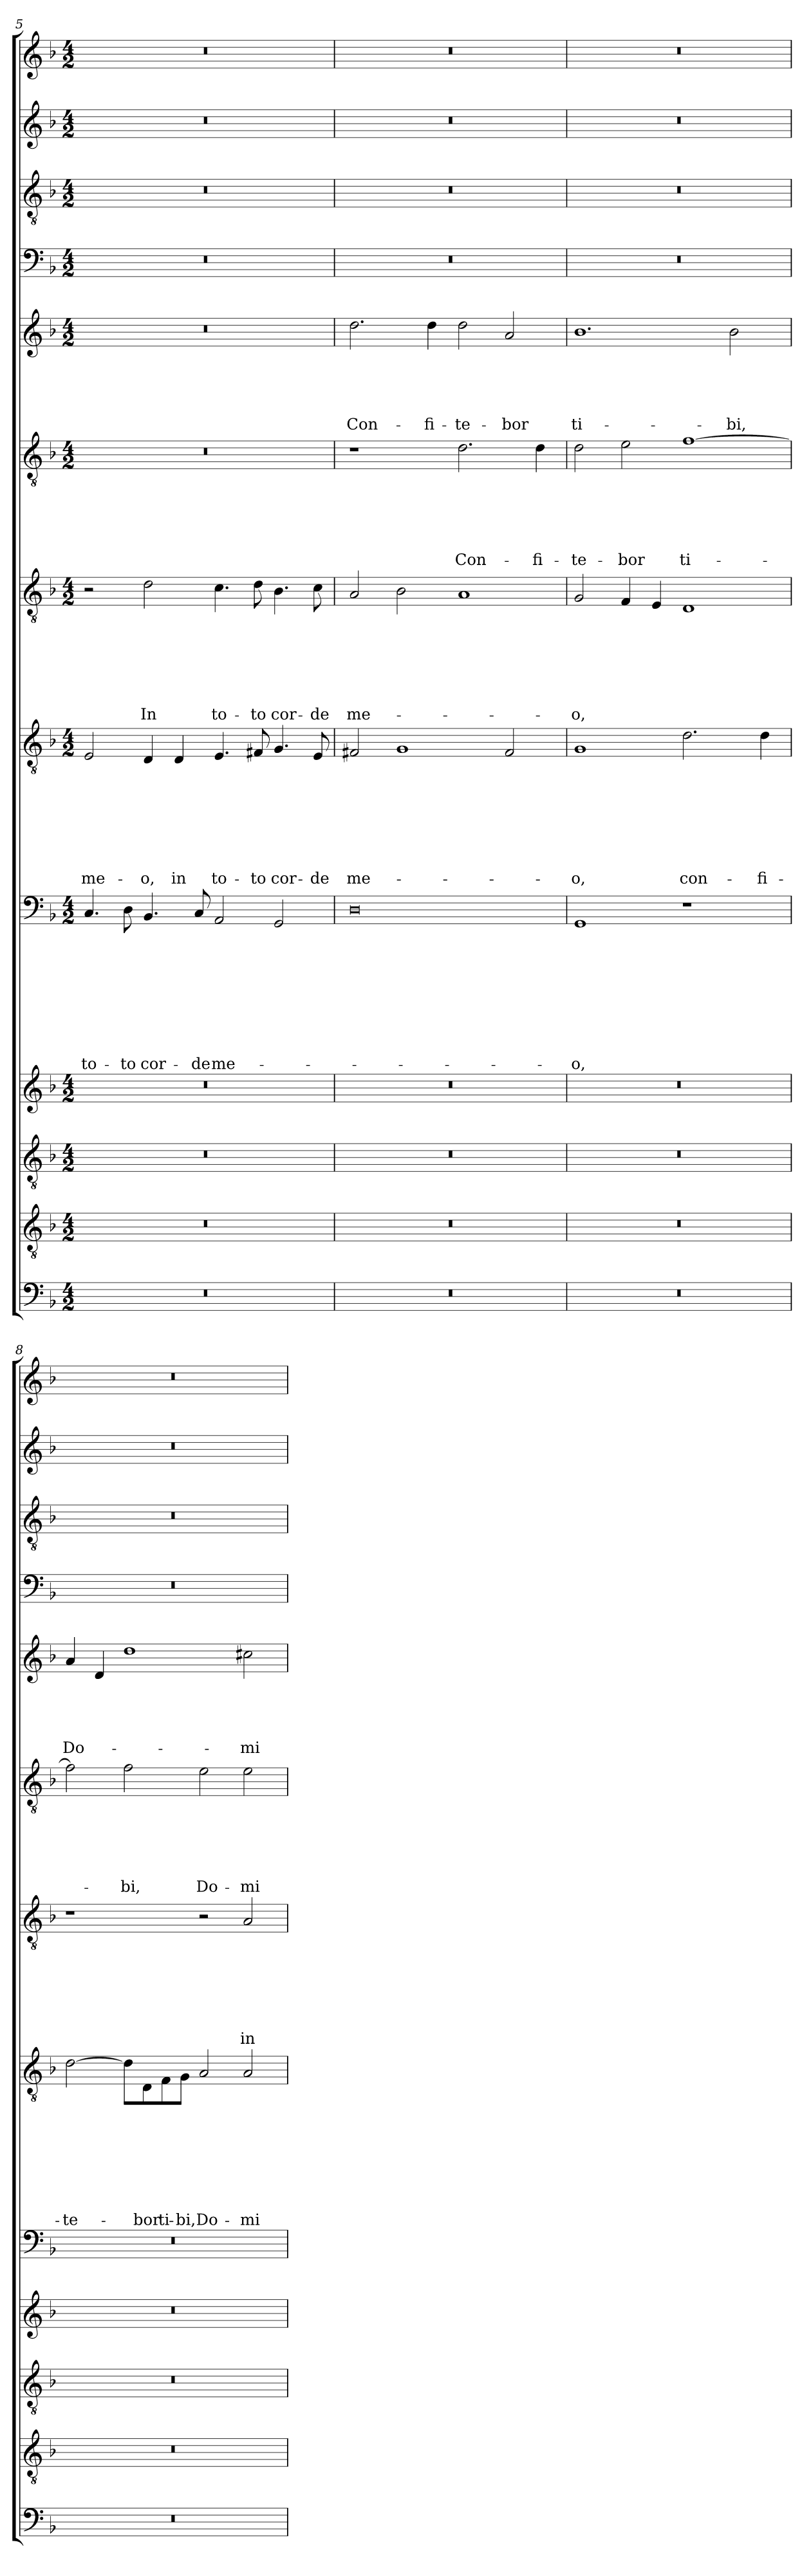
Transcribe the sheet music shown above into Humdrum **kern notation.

**kern	**kern	**kern	**kern	**kern	**text	**text	**text	**text	**text	**text	**text	**text	**text	**kern	**text	**text	**text	**text	**text	**text	**text	**text	**kern	**text	**text	**text	**text	**text	**text	**text	**kern	**text	**text	**text	**text	**text	**text	**kern	**text	**text	**text	**text	**text	**kern	**kern	**kern	**kern
*part13	*part12	*part11	*part10	*part9	*part9	*part9	*part9	*part9	*part9	*part9	*part9	*part9	*part9	*part8	*part8	*part8	*part8	*part8	*part8	*part8	*part8	*part8	*part7	*part7	*part7	*part7	*part7	*part7	*part7	*part7	*part6	*part6	*part6	*part6	*part6	*part6	*part6	*part5	*part5	*part5	*part5	*part5	*part5	*part4	*part3	*part2	*part1
*staff13	*staff12	*staff11	*staff10	*staff9	*staff9	*staff9	*staff9	*staff9	*staff9	*staff9	*staff9	*staff9	*staff9	*staff8	*staff8	*staff8	*staff8	*staff8	*staff8	*staff8	*staff8	*staff8	*staff7	*staff7	*staff7	*staff7	*staff7	*staff7	*staff7	*staff7	*staff6	*staff6	*staff6	*staff6	*staff6	*staff6	*staff6	*staff5	*staff5	*staff5	*staff5	*staff5	*staff5	*staff4	*staff3	*staff2	*staff1
*clefF4	*clefGv2	*clefGv2	*clefG2	*clefF4	*	*	*	*	*	*	*	*	*	*clefGv2	*	*	*	*	*	*	*	*	*clefGv2	*	*	*	*	*	*	*	*clefGv2	*	*	*	*	*	*	*clefG2	*	*	*	*	*	*clefF4	*clefGv2	*clefG2	*clefG2
*k[b-]	*k[b-]	*k[b-]	*k[b-]	*k[b-]	*	*	*	*	*	*	*	*	*	*k[b-]	*	*	*	*	*	*	*	*	*k[b-]	*	*	*	*	*	*	*	*k[b-]	*	*	*	*	*	*	*k[b-]	*	*	*	*	*	*k[b-]	*k[b-]	*k[b-]	*k[b-]
*F:	*F:	*F:	*F:	*F:	*	*	*	*	*	*	*	*	*	*F:	*	*	*	*	*	*	*	*	*F:	*	*	*	*	*	*	*	*F:	*	*	*	*	*	*	*F:	*	*	*	*	*	*F:	*F:	*F:	*F:
*M4/2	*M4/2	*M4/2	*M4/2	*M4/2	*	*	*	*	*	*	*	*	*	*M4/2	*	*	*	*	*	*	*	*	*M4/2	*	*	*	*	*	*	*	*M4/2	*	*	*	*	*	*	*M4/2	*	*	*	*	*	*M4/2	*M4/2	*M4/2	*M4/2
=5	=5	=5	=5	=5	=5	=5	=5	=5	=5	=5	=5	=5	=5	=5	=5	=5	=5	=5	=5	=5	=5	=5	=5	=5	=5	=5	=5	=5	=5	=5	=5	=5	=5	=5	=5	=5	=5	=5	=5	=5	=5	=5	=5	=5	=5	=5	=5
!	!	!	!	!	!	!	!	!	!	!	!	!	!LO:LY:b	!	!	!	!	!	!	!	!	!LO:LY:b	!	!	!	!	!	!	!	!	!	!	!	!	!	!	!	!	!	!	!	!	!	!	!	!	!
0r	0r	0r	0r	4.C/	.	.	.	.	.	.	.	.	to-	2E/	.	.	.	.	.	.	.	me-	2r	.	.	.	.	.	.	.	0r	.	.	.	.	.	.	0r	.	.	.	.	.	0r	0r	0r	0r
!	!	!	!	!	!	!	!	!	!	!	!	!	!LO:LY:b	!	!	!	!	!	!	!	!	!	!	!	!	!	!	!	!	!	!	!	!	!	!	!	!	!	!	!	!	!	!	!	!	!	!
.	.	.	.	8D\	.	.	.	.	.	.	.	.	-to	.	.	.	.	.	.	.	.	.	.	.	.	.	.	.	.	.	.	.	.	.	.	.	.	.	.	.	.	.	.	.	.	.	.
!	!	!	!	!	!	!	!	!	!	!	!	!	!LO:LY:b	!	!	!	!	!	!	!	!	!LO:LY:b	!	!	!	!	!	!	!	!LO:LY:b	!	!	!	!	!	!	!	!	!	!	!	!	!	!	!	!	!
.	.	.	.	4.BB-/	.	.	.	.	.	.	.	.	cor-	4D/	.	.	.	.	.	.	.	-o,	2d\	.	.	.	.	.	.	In	.	.	.	.	.	.	.	.	.	.	.	.	.	.	.	.	.
!	!	!	!	!	!	!	!	!	!	!	!	!	!	!	!	!	!	!	!	!	!	!LO:LY:b	!	!	!	!	!	!	!	!	!	!	!	!	!	!	!	!	!	!	!	!	!	!	!	!	!
.	.	.	.	.	.	.	.	.	.	.	.	.	.	4D/	.	.	.	.	.	.	.	in	.	.	.	.	.	.	.	.	.	.	.	.	.	.	.	.	.	.	.	.	.	.	.	.	.
!	!	!	!	!	!	!	!	!	!	!	!	!	!LO:LY:b	!	!	!	!	!	!	!	!	!	!	!	!	!	!	!	!	!	!	!	!	!	!	!	!	!	!	!	!	!	!	!	!	!	!
.	.	.	.	8C/	.	.	.	.	.	.	.	.	-de	.	.	.	.	.	.	.	.	.	.	.	.	.	.	.	.	.	.	.	.	.	.	.	.	.	.	.	.	.	.	.	.	.	.
!	!	!	!	!	!	!	!	!	!	!	!	!	!LO:LY:b	!	!	!	!	!	!	!	!	!LO:LY:b	!	!	!	!	!	!	!	!LO:LY:b	!	!	!	!	!	!	!	!	!	!	!	!	!	!	!	!	!
.	.	.	.	2AA/	.	.	.	.	.	.	.	.	me-	4.E/	.	.	.	.	.	.	.	to-	4.c\	.	.	.	.	.	.	to-	.	.	.	.	.	.	.	.	.	.	.	.	.	.	.	.	.
!	!	!	!	!	!	!	!	!	!	!	!	!	!	!	!	!	!	!	!	!	!	!LO:LY:b	!	!	!	!	!	!	!	!LO:LY:b	!	!	!	!	!	!	!	!	!	!	!	!	!	!	!	!	!
.	.	.	.	.	.	.	.	.	.	.	.	.	.	8F#X/	.	.	.	.	.	.	.	-to	8d\	.	.	.	.	.	.	-to	.	.	.	.	.	.	.	.	.	.	.	.	.	.	.	.	.
!	!	!	!	!	!	!	!	!	!	!	!	!	!	!	!	!	!	!	!	!	!	!LO:LY:b	!	!	!	!	!	!	!	!LO:LY:b	!	!	!	!	!	!	!	!	!	!	!	!	!	!	!	!	!
.	.	.	.	2GG/	.	.	.	.	.	.	.	.	.	4.G/	.	.	.	.	.	.	.	cor-	4.B-\	.	.	.	.	.	.	cor-	.	.	.	.	.	.	.	.	.	.	.	.	.	.	.	.	.
!	!	!	!	!	!	!	!	!	!	!	!	!	!	!	!	!	!	!	!	!	!	!LO:LY:b	!	!	!	!	!	!	!	!LO:LY:b	!	!	!	!	!	!	!	!	!	!	!	!	!	!	!	!	!
.	.	.	.	.	.	.	.	.	.	.	.	.	.	8E/	.	.	.	.	.	.	.	-de	8c\	.	.	.	.	.	.	-de	.	.	.	.	.	.	.	.	.	.	.	.	.	.	.	.	.
=6	=6	=6	=6	=6	=6	=6	=6	=6	=6	=6	=6	=6	=6	=6	=6	=6	=6	=6	=6	=6	=6	=6	=6	=6	=6	=6	=6	=6	=6	=6	=6	=6	=6	=6	=6	=6	=6	=6	=6	=6	=6	=6	=6	=6	=6	=6	=6
!	!	!	!	!	!	!	!	!	!	!	!	!	!	!	!	!	!	!	!	!	!	!LO:LY:b	!	!	!	!	!	!	!	!LO:LY:b	!	!	!	!	!	!	!	!	!	!	!	!	!LO:LY:b	!	!	!	!
0r	0r	0r	0r	0D	.	.	.	.	.	.	.	.	.	2F#X/	.	.	.	.	.	.	.	me-	2A/	.	.	.	.	.	.	me-	1r	.	.	.	.	.	.	2.dd\	.	.	.	.	Con-	0r	0r	0r	0r
.	.	.	.	.	.	.	.	.	.	.	.	.	.	1G	.	.	.	.	.	.	.	.	2B-\	.	.	.	.	.	.	.	.	.	.	.	.	.	.	.	.	.	.	.	.	.	.	.	.
!	!	!	!	!	!	!	!	!	!	!	!	!	!	!	!	!	!	!	!	!	!	!	!	!	!	!	!	!	!	!	!	!	!	!	!	!	!	!	!	!	!	!	!LO:LY:b	!	!	!	!
.	.	.	.	.	.	.	.	.	.	.	.	.	.	.	.	.	.	.	.	.	.	.	.	.	.	.	.	.	.	.	.	.	.	.	.	.	.	4dd\	.	.	.	.	-fi-	.	.	.	.
!	!	!	!	!	!	!	!	!	!	!	!	!	!	!	!	!	!	!	!	!	!	!	!	!	!	!	!	!	!	!	!	!	!	!	!	!	!LO:LY:b	!	!	!	!	!	!LO:LY:b	!	!	!	!
.	.	.	.	.	.	.	.	.	.	.	.	.	.	.	.	.	.	.	.	.	.	.	1A	.	.	.	.	.	.	.	2.d\	.	.	.	.	.	Con-	2dd\	.	.	.	.	-te-	.	.	.	.
!	!	!	!	!	!	!	!	!	!	!	!	!	!	!	!	!	!	!	!	!	!	!	!	!	!	!	!	!	!	!	!	!	!	!	!	!	!	!	!	!	!	!	!LO:LY:b	!	!	!	!
.	.	.	.	.	.	.	.	.	.	.	.	.	.	2F#/	.	.	.	.	.	.	.	.	.	.	.	.	.	.	.	.	.	.	.	.	.	.	.	2a/	.	.	.	.	-bor	.	.	.	.
!	!	!	!	!	!	!	!	!	!	!	!	!	!	!	!	!	!	!	!	!	!	!	!	!	!	!	!	!	!	!	!	!	!	!	!	!	!LO:LY:b	!	!	!	!	!	!	!	!	!	!
.	.	.	.	.	.	.	.	.	.	.	.	.	.	.	.	.	.	.	.	.	.	.	.	.	.	.	.	.	.	.	4d\	.	.	.	.	.	-fi-	.	.	.	.	.	.	.	.	.	.
=7	=7	=7	=7	=7	=7	=7	=7	=7	=7	=7	=7	=7	=7	=7	=7	=7	=7	=7	=7	=7	=7	=7	=7	=7	=7	=7	=7	=7	=7	=7	=7	=7	=7	=7	=7	=7	=7	=7	=7	=7	=7	=7	=7	=7	=7	=7	=7
!	!	!	!	!	!	!	!	!	!	!	!	!	!LO:LY:b	!	!	!	!	!	!	!	!	!LO:LY:b	!	!	!	!	!	!	!	!LO:LY:b	!	!	!	!	!	!	!LO:LY:b	!	!	!	!	!	!LO:LY:b	!	!	!	!
0r	0r	0r	0r	1GG	.	.	.	.	.	.	.	.	-o,	1G	.	.	.	.	.	.	.	-o,	2G/	.	.	.	.	.	.	-o,	2d\	.	.	.	.	.	-te-	1.b-	.	.	.	.	ti-	0r	0r	0r	0r
!	!	!	!	!	!	!	!	!	!	!	!	!	!	!	!	!	!	!	!	!	!	!	!	!	!	!	!	!	!	!	!	!	!	!	!	!	!LO:LY:b	!	!	!	!	!	!	!	!	!	!
.	.	.	.	.	.	.	.	.	.	.	.	.	.	.	.	.	.	.	.	.	.	.	4F/	.	.	.	.	.	.	.	2e\	.	.	.	.	.	-bor	.	.	.	.	.	.	.	.	.	.
.	.	.	.	.	.	.	.	.	.	.	.	.	.	.	.	.	.	.	.	.	.	.	4E/	.	.	.	.	.	.	.	.	.	.	.	.	.	.	.	.	.	.	.	.	.	.	.	.
!	!	!	!	!	!	!	!	!	!	!	!	!	!	!	!	!	!	!	!	!	!	!LO:LY:b	!	!	!	!	!	!	!	!	!	!	!	!	!	!	!LO:LY:b	!	!	!	!	!	!	!	!	!	!
.	.	.	.	1r	.	.	.	.	.	.	.	.	.	2.d\	.	.	.	.	.	.	.	con-	1D	.	.	.	.	.	.	.	[1f	.	.	.	.	.	ti-	.	.	.	.	.	.	.	.	.	.
!	!	!	!	!	!	!	!	!	!	!	!	!	!	!	!	!	!	!	!	!	!	!	!	!	!	!	!	!	!	!	!	!	!	!	!	!	!	!	!	!	!	!	!LO:LY:b	!	!	!	!
.	.	.	.	.	.	.	.	.	.	.	.	.	.	.	.	.	.	.	.	.	.	.	.	.	.	.	.	.	.	.	.	.	.	.	.	.	.	2b-\	.	.	.	.	-bi,	.	.	.	.
!	!	!	!	!	!	!	!	!	!	!	!	!	!	!	!	!	!	!	!	!	!	!LO:LY:b	!	!	!	!	!	!	!	!	!	!	!	!	!	!	!	!	!	!	!	!	!	!	!	!	!
.	.	.	.	.	.	.	.	.	.	.	.	.	.	4d\	.	.	.	.	.	.	.	-fi-	.	.	.	.	.	.	.	.	.	.	.	.	.	.	.	.	.	.	.	.	.	.	.	.	.
=8	=8	=8	=8	=8	=8	=8	=8	=8	=8	=8	=8	=8	=8	=8	=8	=8	=8	=8	=8	=8	=8	=8	=8	=8	=8	=8	=8	=8	=8	=8	=8	=8	=8	=8	=8	=8	=8	=8	=8	=8	=8	=8	=8	=8	=8	=8	=8
!	!	!	!	!	!	!	!	!	!	!	!	!	!	!	!	!	!	!	!	!	!	!LO:LY:b	!	!	!	!	!	!	!	!	!	!	!	!	!	!	!	!	!	!	!	!	!LO:LY:b	!	!	!	!
0r	0r	0r	0r	0r	.	.	.	.	.	.	.	.	.	[2d\	.	.	.	.	.	.	.	-te-	1r	.	.	.	.	.	.	.	2f\]	.	.	.	.	.	.	4a/	.	.	.	.	Do-	0r	0r	0r	0r
.	.	.	.	.	.	.	.	.	.	.	.	.	.	.	.	.	.	.	.	.	.	.	.	.	.	.	.	.	.	.	.	.	.	.	.	.	.	4d/	.	.	.	.	.	.	.	.	.
!	!	!	!	!	!	!	!	!	!	!	!	!	!	!	!	!	!	!	!	!	!	!	!	!	!	!	!	!	!	!	!	!	!	!	!	!	!LO:LY:b	!	!	!	!	!	!	!	!	!	!
.	.	.	.	.	.	.	.	.	.	.	.	.	.	8d\L]	.	.	.	.	.	.	.	.	.	.	.	.	.	.	.	.	2f\	.	.	.	.	.	-bi,	1dd	.	.	.	.	.	.	.	.	.
!	!	!	!	!	!	!	!	!	!	!	!	!	!	!	!	!	!	!	!	!	!	!LO:LY:b	!	!	!	!	!	!	!	!	!	!	!	!	!	!	!	!	!	!	!	!	!	!	!	!	!
.	.	.	.	.	.	.	.	.	.	.	.	.	.	8D\	.	.	.	.	.	.	.	-bor	.	.	.	.	.	.	.	.	.	.	.	.	.	.	.	.	.	.	.	.	.	.	.	.	.
!	!	!	!	!	!	!	!	!	!	!	!	!	!	!	!	!	!	!	!	!	!	!LO:LY:b	!	!	!	!	!	!	!	!	!	!	!	!	!	!	!	!	!	!	!	!	!	!	!	!	!
.	.	.	.	.	.	.	.	.	.	.	.	.	.	8F\	.	.	.	.	.	.	.	ti-	.	.	.	.	.	.	.	.	.	.	.	.	.	.	.	.	.	.	.	.	.	.	.	.	.
!	!	!	!	!	!	!	!	!	!	!	!	!	!	!	!	!	!	!	!	!	!	!LO:LY:b	!	!	!	!	!	!	!	!	!	!	!	!	!	!	!	!	!	!	!	!	!	!	!	!	!
.	.	.	.	.	.	.	.	.	.	.	.	.	.	8G\J	.	.	.	.	.	.	.	-bi,	.	.	.	.	.	.	.	.	.	.	.	.	.	.	.	.	.	.	.	.	.	.	.	.	.
!	!	!	!	!	!	!	!	!	!	!	!	!	!	!	!	!	!	!	!	!	!	!LO:LY:b	!	!	!	!	!	!	!	!	!	!	!	!	!	!	!LO:LY:b	!	!	!	!	!	!	!	!	!	!
.	.	.	.	.	.	.	.	.	.	.	.	.	.	2A/	.	.	.	.	.	.	.	Do-	2r	.	.	.	.	.	.	.	2e\	.	.	.	.	.	Do-	.	.	.	.	.	.	.	.	.	.
!	!	!	!	!	!	!	!	!	!	!	!	!	!	!	!	!	!	!	!	!	!	!LO:LY:b	!	!	!	!	!	!	!	!LO:LY:b	!	!	!	!	!	!	!LO:LY:b	!	!	!	!	!	!LO:LY:b	!	!	!	!
.	.	.	.	.	.	.	.	.	.	.	.	.	.	2A/	.	.	.	.	.	.	.	-mi-	2A/	.	.	.	.	.	.	in	2e\	.	.	.	.	.	-mi-	2cc#\	.	.	.	.	-mi-	.	.	.	.
=	=	=	=	=	=	=	=	=	=	=	=	=	=	=	=	=	=	=	=	=	=	=	=	=	=	=	=	=	=	=	=	=	=	=	=	=	=	=	=	=	=	=	=	=	=	=	=
*-	*-	*-	*-	*-	*-	*-	*-	*-	*-	*-	*-	*-	*-	*-	*-	*-	*-	*-	*-	*-	*-	*-	*-	*-	*-	*-	*-	*-	*-	*-	*-	*-	*-	*-	*-	*-	*-	*-	*-	*-	*-	*-	*-	*-	*-	*-	*-
